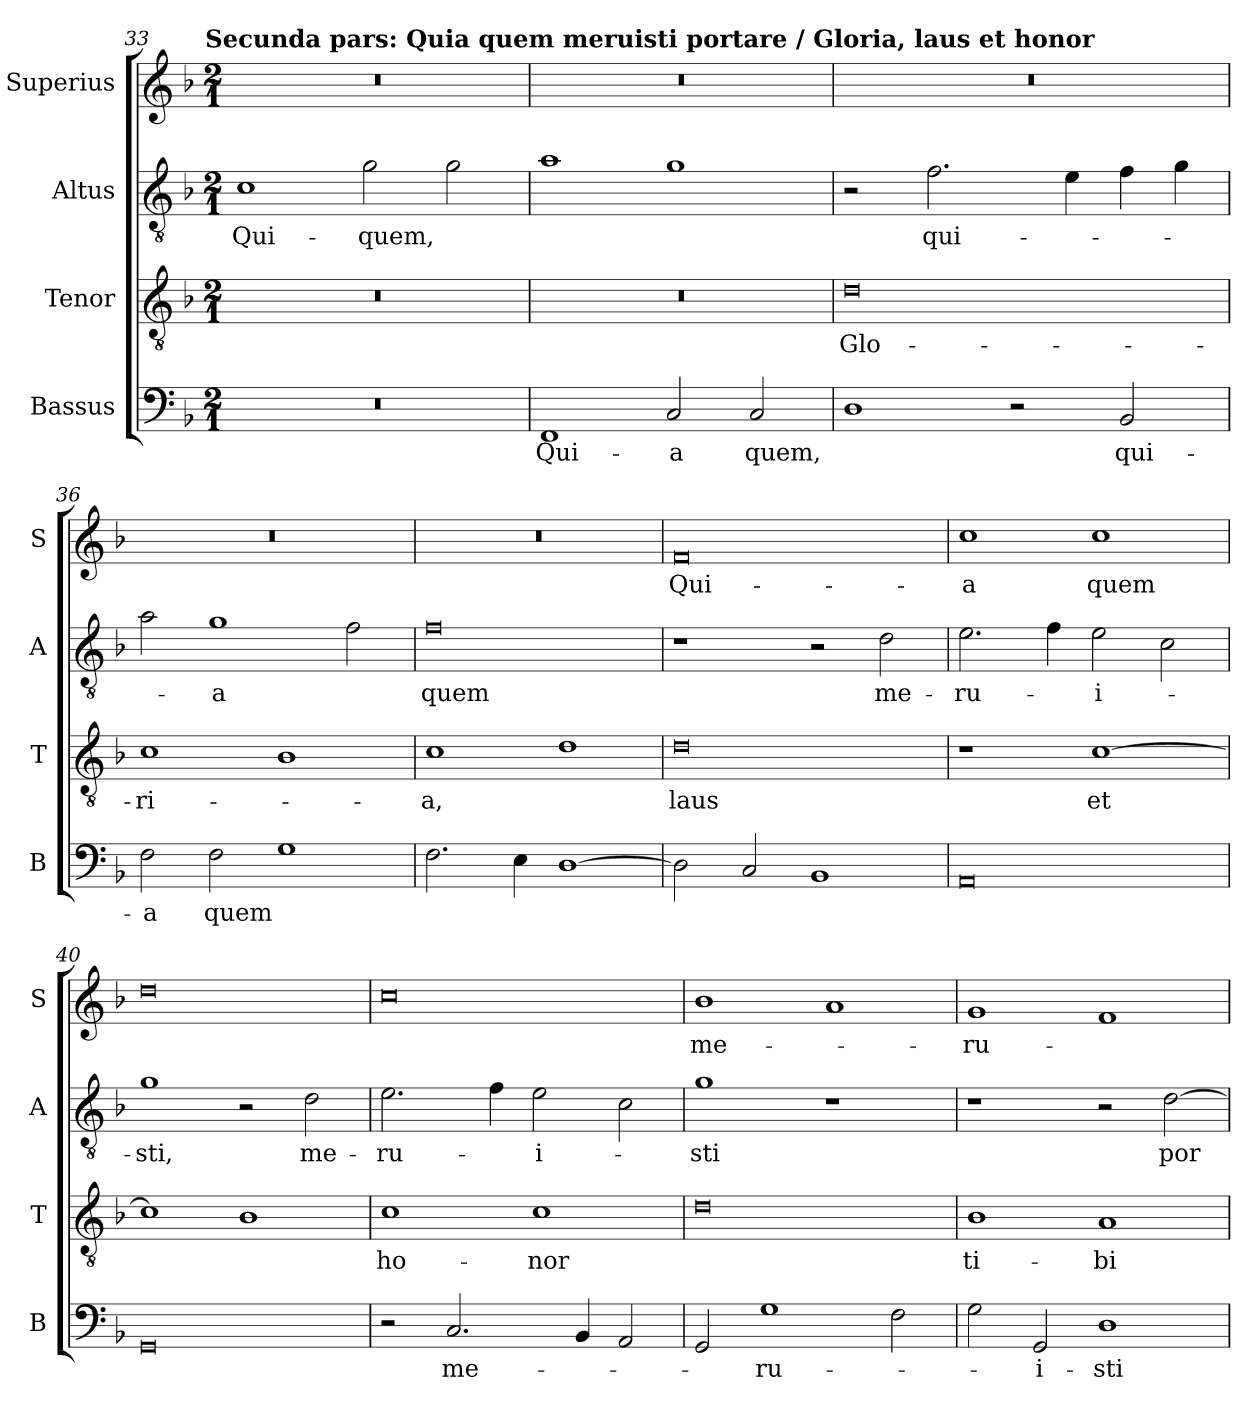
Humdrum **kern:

**kern	**text	**kern	**text	**kern	**text	**kern	**text
*part4	*part4	*part3	*part3	*part2	*part2	*part1	*part1
*staff4	*staff4	*staff3	*staff3	*staff2	*staff2	*staff1	*staff1
*I"Bassus	*	*I"Tenor	*	*I"Altus	*	*I"Superius	*
*I'B	*	*I'T	*	*I'A	*	*I'S	*
*clefF4	*	*clefGv2	*	*clefGv2	*	*clefG2	*
*k[b-]	*	*k[b-]	*	*k[b-]	*	*k[b-]	*
*F:	*	*F:	*	*F:	*	*F:	*
!!LO:TX:omd:t=Secunda pars&colon; Quia quem meruisti portare / Gloria, laus et honor
*M2/1	*	*M2/1	*	*M2/1	*	*M2/1	*
=33	=33	=33	=33	=33	=33	=33	=33
0r	.	0r	.	1c	Qui-	0r	.
.	.	.	.	2g	quem,	.	.
.	.	.	.	2g	.	.	.
=34	=34	=34	=34	=34	=34	=34	=34
1FF	Qui-	0r	.	1a	.	0r	.
2C	-a	.	.	1g	.	.	.
2C	quem,	.	.	.	.	.	.
=35	=35	=35	=35	=35	=35	=35	=35
1D	.	0d	Glo-	2r	.	0r	.
.	.	.	.	2.f	qui-	.	.
2r	.	.	.	.	.	.	.
.	.	.	.	4e	.	.	.
2BB-	qui-	.	.	4f	.	.	.
.	.	.	.	4g	.	.	.
=36	=36	=36	=36	=36	=36	=36	=36
2F	-a	1c	-ri-	2a	.	0r	.
2F	quem	.	.	1g	-a	.	.
1G	.	1B-	.	.	.	.	.
.	.	.	.	2f	.	.	.
=37	=37	=37	=37	=37	=37	=37	=37
2.F	.	1c	-a,	0f	quem	0r	.
4E	.	.	.	.	.	.	.
[1D	.	1d	.	.	.	.	.
=38	=38	=38	=38	=38	=38	=38	=38
2D]	.	0d	laus	1r	.	0f	Qui-
2C	.	.	.	.	.	.	.
1BB-	.	.	.	2r	.	.	.
.	.	.	.	2d	me-	.	.
=39	=39	=39	=39	=39	=39	=39	=39
0AA	.	1r	.	2.e	-ru-	1cc	-a
.	.	.	.	4f	.	.	.
.	.	[1c	et	2e	-i-	1cc	quem
.	.	.	.	2c	.	.	.
=40	=40	=40	=40	=40	=40	=40	=40
0GG	.	1c]	.	1g	-sti,	0dd	.
.	.	1B-	.	2r	.	.	.
.	.	.	.	2d	me-	.	.
=41	=41	=41	=41	=41	=41	=41	=41
2r	.	1c	ho-	2.e	-ru-	0cc	.
2.C	me-	.	.	.	.	.	.
.	.	.	.	4f	.	.	.
.	.	1c	-nor	2e	-i-	.	.
4BB-	.	.	.	.	.	.	.
2AA	.	.	.	2c	.	.	.
=42	=42	=42	=42	=42	=42	=42	=42
2GG	.	0d	.	1g	-sti	1b-	me-
1G	-ru-	.	.	.	.	.	.
.	.	.	.	1r	.	1a	.
2F	.	.	.	.	.	.	.
=43	=43	=43	=43	=43	=43	=43	=43
2G	.	1B-	ti-	1r	.	1g	-ru-
2GG	-i-	.	.	.	.	.	.
1D	-sti	1A	-bi	2r	.	1f	.
.	.	.	.	[2d	por-	.	.
=	=	=	=	=	=	=	=
*-	*-	*-	*-	*-	*-	*-	*-
